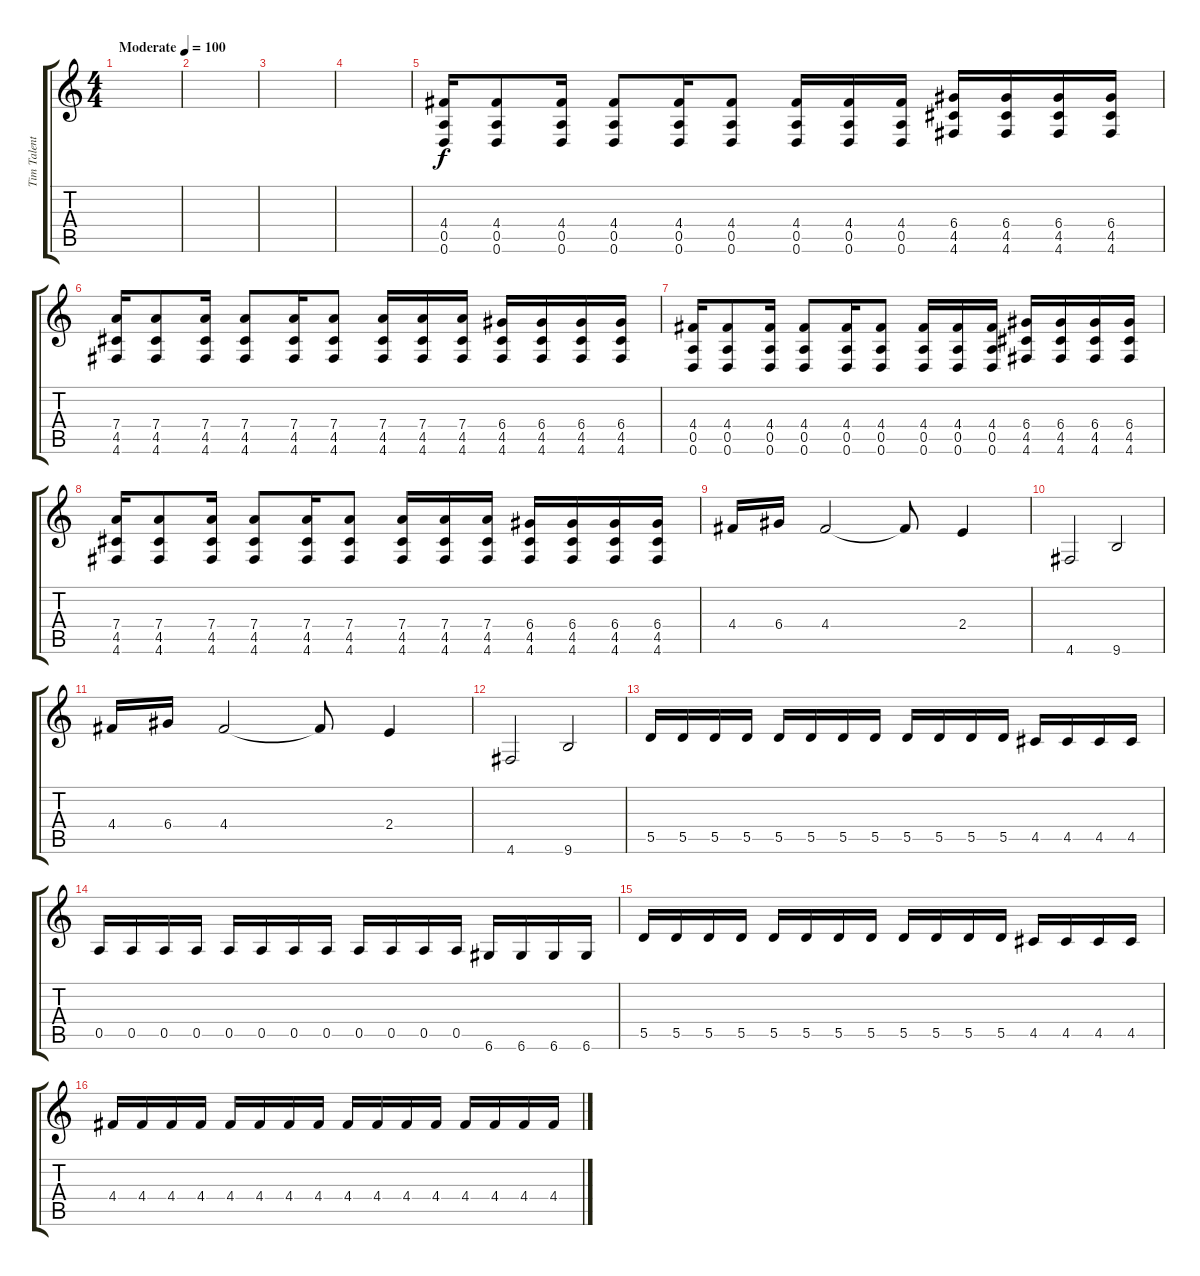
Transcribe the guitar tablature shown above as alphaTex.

\track ("Tim Talent" "Tim Talent") {instrument overdrivenguitar}
\staff {score tabs}
\tuning (E4 B3 G3 D3 A2 D2) {hide}
\ts (4 4)
\tempo (100 "Moderate")
\clef g2
\ks c
|
|
|
|
(4.4 0.5 0.6).16{instrument distortionguitar} (4.4 0.5 0.6).8 (4.4 0.5 0.6).16 (4.4 0.5 0.6).8 (4.4 0.5 0.6).16 (4.4 0.5 0.6).8 (4.4 0.5 0.6).16 (4.4 0.5 0.6).16 (4.4 0.5 0.6).16 (6.4 4.5 4.6).16 (6.4 4.5 4.6).16 (6.4 4.5 4.6).16 (6.4 4.5 4.6).16 |
(7.4 4.5 4.6).16{instrument distortionguitar} (7.4 4.5 4.6).8 (7.4 4.5 4.6).16 (7.4 4.5 4.6).8 (7.4 4.5 4.6).16 (7.4 4.5 4.6).8 (7.4 4.5 4.6).16 (7.4 4.5 4.6).16 (7.4 4.5 4.6).16 (6.4 4.5 4.6).16 (6.4 4.5 4.6).16 (6.4 4.5 4.6).16 (6.4 4.5 4.6).16 |
(4.4 0.5 0.6).16{instrument distortionguitar} (4.4 0.5 0.6).8 (4.4 0.5 0.6).16 (4.4 0.5 0.6).8 (4.4 0.5 0.6).16 (4.4 0.5 0.6).8 (4.4 0.5 0.6).16 (4.4 0.5 0.6).16 (4.4 0.5 0.6).16 (6.4 4.5 4.6).16 (6.4 4.5 4.6).16 (6.4 4.5 4.6).16 (6.4 4.5 4.6).16 |
(7.4 4.5 4.6).16{instrument distortionguitar} (7.4 4.5 4.6).8 (7.4 4.5 4.6).16 (7.4 4.5 4.6).8 (7.4 4.5 4.6).16 (7.4 4.5 4.6).8 (7.4 4.5 4.6).16 (7.4 4.5 4.6).16 (7.4 4.5 4.6).16 (6.4 4.5 4.6).16 (6.4 4.5 4.6).16 (6.4 4.5 4.6).16 (6.4 4.5 4.6).16 |
4.4.16 6.4.16 4.4.2 4.4{t}.8 2.4.4 |
4.6.2 9.6.2 |
4.4.16 6.4.16 4.4.2 4.4{t}.8 2.4.4 |
4.6.2 9.6.2 |
5.5.16 5.5.16 5.5.16 5.5.16 5.5.16 5.5.16 5.5.16 5.5.16 5.5.16 5.5.16 5.5.16 5.5.16 4.5.16 4.5.16 4.5.16 4.5.16 |
0.5.16 0.5.16 0.5.16 0.5.16 0.5.16 0.5.16 0.5.16 0.5.16 0.5.16 0.5.16 0.5.16 0.5.16 6.6.16 6.6.16 6.6.16 6.6.16 |
5.5.16 5.5.16 5.5.16 5.5.16 5.5.16 5.5.16 5.5.16 5.5.16 5.5.16 5.5.16 5.5.16 5.5.16 4.5.16 4.5.16 4.5.16 4.5.16 |
4.4.16 4.4.16 4.4.16 4.4.16 4.4.16 4.4.16 4.4.16 4.4.16 4.4.16 4.4.16 4.4.16 4.4.16 4.4.16 4.4.16 4.4.16 4.4.16
